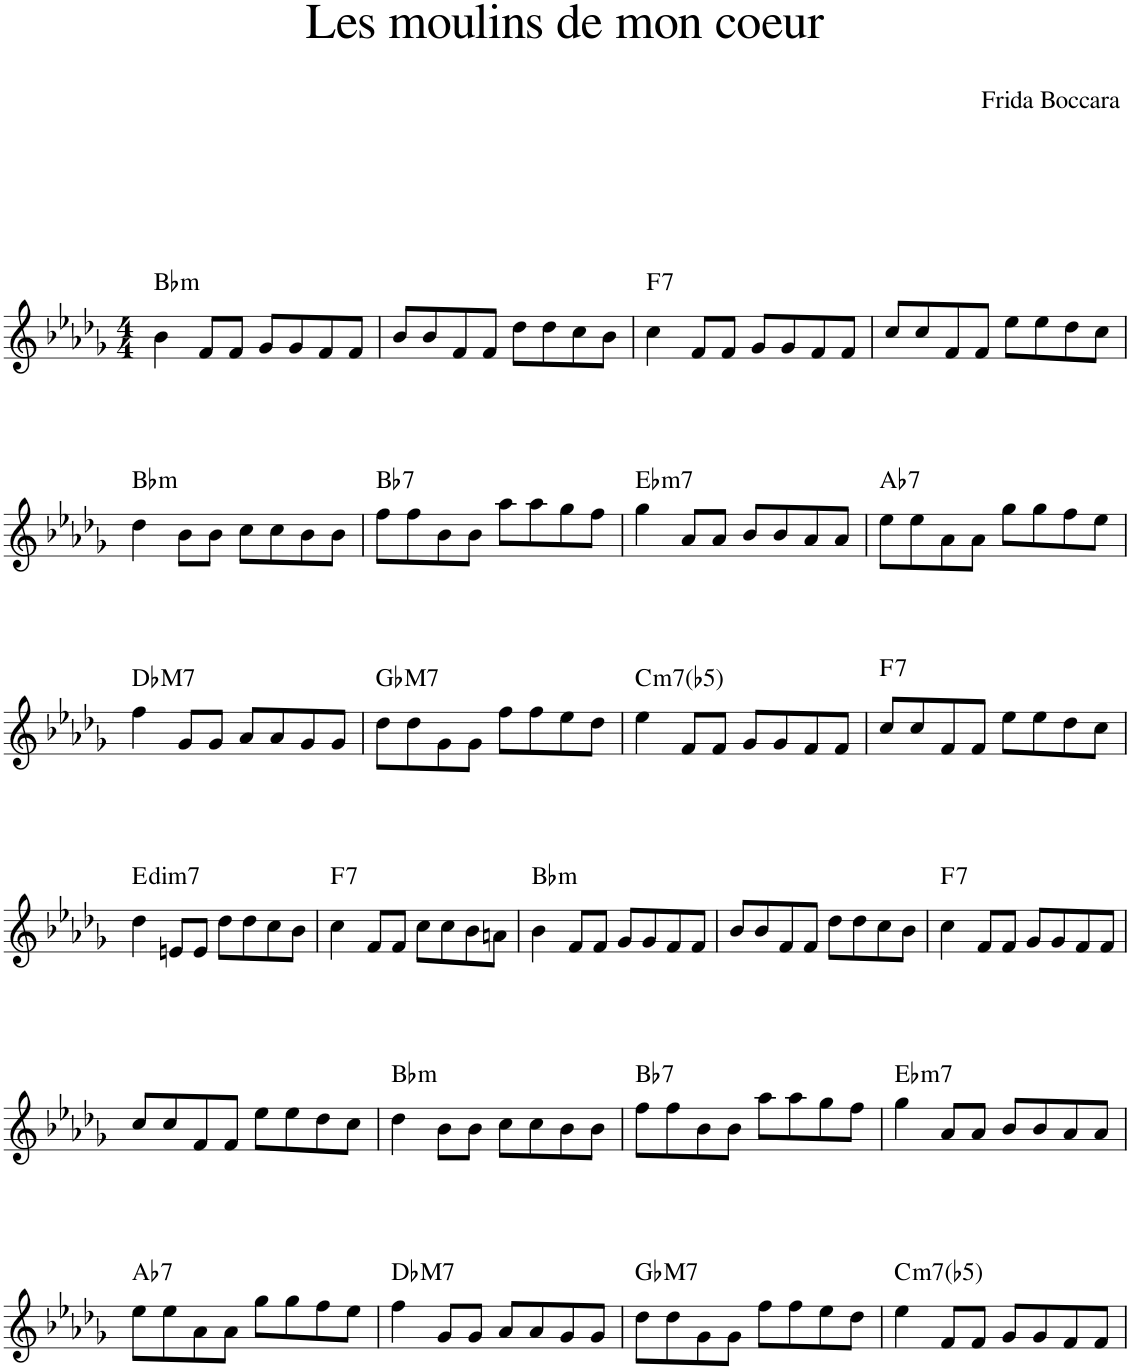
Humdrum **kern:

**kern	**harte
*part1	*part1
*staff1	*
*I"Piano	*
*I'Pno.	*
*clefG2	*
*k[b-e-a-d-g-]	*
*M4/4	*
=1	=1
!	!LO:H:kt=m
4b-\	Bb:min
8f/L	.
8f/J	.
8g-/L	.
8g-/	.
8f/	.
8f/J	.
=2	=2
8b-/L	.
8b-/	.
8f/	.
8f/J	.
8dd-\L	.
8dd-\	.
8cc\	.
8b-\J	.
=3	=3
!	!LO:H:kt=7
4cc\	F:7
8f/L	.
8f/J	.
8g-/L	.
8g-/	.
8f/	.
8f/J	.
=4	=4
8cc/L	.
8cc/	.
8f/	.
8f/J	.
8ee-\L	.
8ee-\	.
8dd-\	.
8cc\J	.
!!LO:LB:g=z
=5	=5
!	!LO:H:kt=m
4dd-\	Bb:min
8b-\L	.
8b-\J	.
8cc\L	.
8cc\	.
8b-\	.
8b-\J	.
=6	=6
!	!LO:H:kt=7
8ff\L	Bb:7
8ff\	.
8b-\	.
8b-\J	.
8aa-\L	.
8aa-\	.
8gg-\	.
8ff\J	.
=7	=7
!	!LO:H:kt=m7
4gg-\	Eb:min7
8a-/L	.
8a-/J	.
8b-/L	.
8b-/	.
8a-/	.
8a-/J	.
=8	=8
!	!LO:H:kt=7
8ee-\L	Ab:7
8ee-\	.
8a-\	.
8a-\J	.
8gg-\L	.
8gg-\	.
8ff\	.
8ee-\J	.
!!LO:LB:g=z
=9	=9
!	!LO:H:kt=M7
4ff\	Db:maj7
8g-/L	.
8g-/J	.
8a-/L	.
8a-/	.
8g-/	.
8g-/J	.
=10	=10
!	!LO:H:kt=M7
8dd-\L	Gb:maj7
8dd-\	.
8g-\	.
8g-\J	.
8ff\L	.
8ff\	.
8ee-\	.
8dd-\J	.
=11	=11
!	!LO:H:kt=m7(b5)
4ee-\	C:hdim7
8f/L	.
8f/J	.
8g-/L	.
8g-/	.
8f/	.
8f/J	.
=12	=12
!	!LO:H:kt=7
8cc/L	F:7
8cc/	.
8f/	.
8f/J	.
8ee-\L	.
8ee-\	.
8dd-\	.
8cc\J	.
!!LO:LB:g=z
=13	=13
!	!LO:H:kt=dim7
4dd-\	E:dim7
8en/L	.
8e/J	.
8dd-\L	.
8dd-\	.
8cc\	.
8b-\J	.
=14	=14
!	!LO:H:kt=7
4cc\	F:7
8f/L	.
8f/J	.
8cc\L	.
8cc\	.
8b-\	.
8an\J	.
=15	=15
!	!LO:H:kt=m
4b-\	Bb:min
8f/L	.
8f/J	.
8g-/L	.
8g-/	.
8f/	.
8f/J	.
=16	=16
8b-/L	.
8b-/	.
8f/	.
8f/J	.
8dd-\L	.
8dd-\	.
8cc\	.
8b-\J	.
=17	=17
!	!LO:H:kt=7
4cc\	F:7
8f/L	.
8f/J	.
8g-/L	.
8g-/	.
8f/	.
8f/J	.
!!LO:LB:g=z
=18	=18
8cc/L	.
8cc/	.
8f/	.
8f/J	.
8ee-\L	.
8ee-\	.
8dd-\	.
8cc\J	.
=19	=19
!	!LO:H:kt=m
4dd-\	Bb:min
8b-\L	.
8b-\J	.
8cc\L	.
8cc\	.
8b-\	.
8b-\J	.
=20	=20
!	!LO:H:kt=7
8ff\L	Bb:7
8ff\	.
8b-\	.
8b-\J	.
8aa-\L	.
8aa-\	.
8gg-\	.
8ff\J	.
=21	=21
!	!LO:H:kt=m7
4gg-\	Eb:min7
8a-/L	.
8a-/J	.
8b-/L	.
8b-/	.
8a-/	.
8a-/J	.
!!LO:LB:g=z
=22	=22
!	!LO:H:kt=7
8ee-\L	Ab:7
8ee-\	.
8a-\	.
8a-\J	.
8gg-\L	.
8gg-\	.
8ff\	.
8ee-\J	.
=23	=23
!	!LO:H:kt=M7
4ff\	Db:maj7
8g-/L	.
8g-/J	.
8a-/L	.
8a-/	.
8g-/	.
8g-/J	.
=24	=24
!	!LO:H:kt=M7
8dd-\L	Gb:maj7
8dd-\	.
8g-\	.
8g-\J	.
8ff\L	.
8ff\	.
8ee-\	.
8dd-\J	.
=25	=25
!	!LO:H:kt=m7(b5)
4ee-\	C:hdim7
8f/L	.
8f/J	.
8g-/L	.
8g-/	.
8f/	.
8f/J	.
=	=
*-	*-
